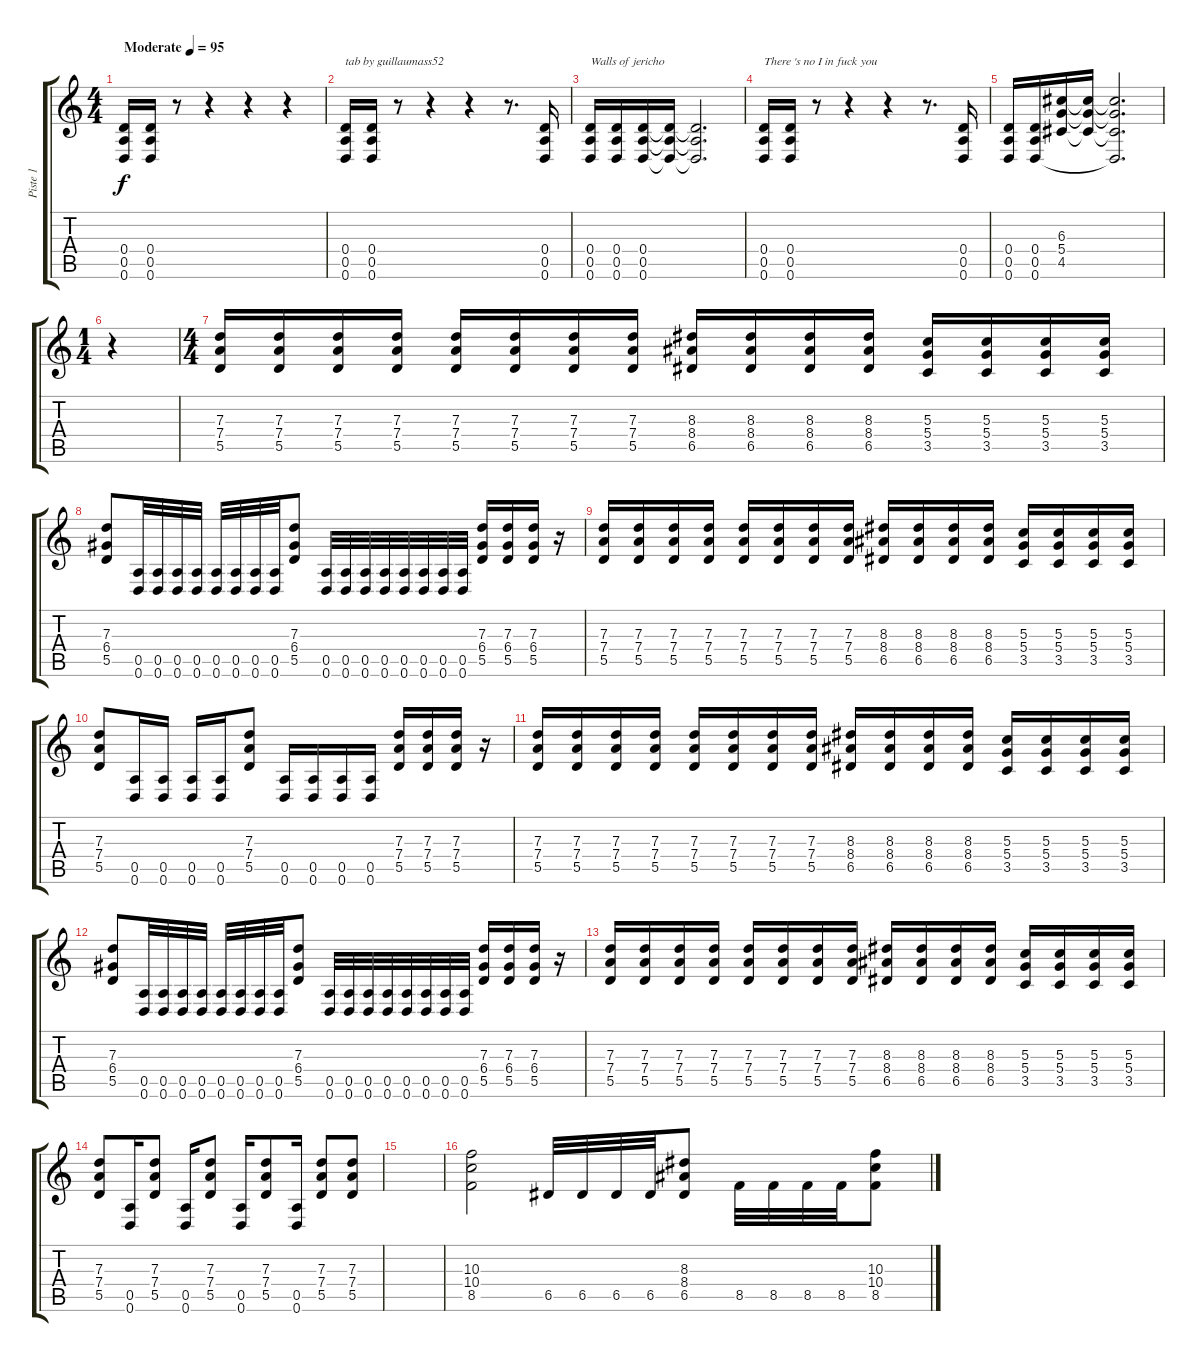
\track ("Piste 1" "Piste 1") {instrument overdrivenguitar}
\staff {score tabs}
\tuning (E4 B3 G3 D3 A2 D2) {hide}
\ts (4 4)
\tempo (95 "Moderate")
\clef g2
\ks c
(0.4 0.5 0.6).16{dy f instrument overdrivenguitar} (0.4 0.5 0.6).16 r.8 r.4 r.4 r.4 |
(0.4 0.5 0.6).16{txt "tab by guillaumass52"} (0.4 0.5 0.6).16 r.8 r.4 r.4 r.8{d} (0.4 0.5 0.6).16 |
(0.4 0.5 0.6).16{txt "Walls of jericho"} (0.4 0.5 0.6).16 (0.4 0.5 0.6).16 (0.4{t} 0.5{t} 0.6{t}).16 (0.4{t} 0.5{t} 0.6{t}).2{d} |
(0.4 0.5 0.6).16{txt "There 's no I in fuck you"} (0.4 0.5 0.6).16 r.8 r.4 r.4 r.8{d} (0.4 0.5 0.6).16 |
(0.4 0.5 0.6).16 (0.4 0.5 0.6).16 (6.3 5.4 4.5).16 (6.3{t} 5.4{t} 4.5{t}).16 (6.3{t} 5.4{t} 4.5{t} 0.6{t}).2{d} |
\ts (1 4)
r.4 |
\ts (4 4)
(7.3 7.4 5.5).16 (7.3 7.4 5.5).16 (7.3 7.4 5.5).16 (7.3 7.4 5.5).16 (7.3 7.4 5.5).16 (7.3 7.4 5.5).16 (7.3 7.4 5.5).16 (7.3 7.4 5.5).16 (8.3 8.4 6.5).16 (8.3 8.4 6.5).16 (8.3 8.4 6.5).16 (8.3 8.4 6.5).16 (5.3 5.4 3.5).16 (5.3 5.4 3.5).16 (5.3 5.4 3.5).16 (5.3 5.4 3.5).16 |
(7.3 6.4 5.5).8 (0.5 0.6).32 (0.5 0.6).32 (0.5 0.6).32 (0.5 0.6).32 (0.5 0.6).32 (0.5 0.6).32 (0.5 0.6).32 (0.5 0.6).32 (7.3 6.4 5.5).8 (0.5 0.6).32 (0.5 0.6).32 (0.5 0.6).32 (0.5 0.6).32 (0.5 0.6).32 (0.5 0.6).32 (0.5 0.6).32 (0.5 0.6).32 (7.3 6.4 5.5).16 (7.3 6.4 5.5).16 (7.3 6.4 5.5).16 r.16 |
(7.3 7.4 5.5).16 (7.3 7.4 5.5).16 (7.3 7.4 5.5).16 (7.3 7.4 5.5).16 (7.3 7.4 5.5).16 (7.3 7.4 5.5).16 (7.3 7.4 5.5).16 (7.3 7.4 5.5).16 (8.3 8.4 6.5).16 (8.3 8.4 6.5).16 (8.3 8.4 6.5).16 (8.3 8.4 6.5).16 (5.3 5.4 3.5).16 (5.3 5.4 3.5).16 (5.3 5.4 3.5).16 (5.3 5.4 3.5).16 |
(7.3 7.4 5.5).8 (0.5 0.6).16 (0.5 0.6).16 (0.5 0.6).16 (0.5 0.6).16 (7.3 7.4 5.5).8 (0.5 0.6).16 (0.5 0.6).16 (0.5 0.6).16 (0.5 0.6).16 (7.3 7.4 5.5).16 (7.3 7.4 5.5).16 (7.3 7.4 5.5).16 r.16 |
(7.3 7.4 5.5).16 (7.3 7.4 5.5).16 (7.3 7.4 5.5).16 (7.3 7.4 5.5).16 (7.3 7.4 5.5).16 (7.3 7.4 5.5).16 (7.3 7.4 5.5).16 (7.3 7.4 5.5).16 (8.3 8.4 6.5).16 (8.3 8.4 6.5).16 (8.3 8.4 6.5).16 (8.3 8.4 6.5).16 (5.3 5.4 3.5).16 (5.3 5.4 3.5).16 (5.3 5.4 3.5).16 (5.3 5.4 3.5).16 |
(7.3 6.4 5.5).8 (0.5 0.6).32 (0.5 0.6).32 (0.5 0.6).32 (0.5 0.6).32 (0.5 0.6).32 (0.5 0.6).32 (0.5 0.6).32 (0.5 0.6).32 (7.3 6.4 5.5).8 (0.5 0.6).32 (0.5 0.6).32 (0.5 0.6).32 (0.5 0.6).32 (0.5 0.6).32 (0.5 0.6).32 (0.5 0.6).32 (0.5 0.6).32 (7.3 6.4 5.5).16 (7.3 6.4 5.5).16 (7.3 6.4 5.5).16 r.16 |
(7.3 7.4 5.5).16 (7.3 7.4 5.5).16 (7.3 7.4 5.5).16 (7.3 7.4 5.5).16 (7.3 7.4 5.5).16 (7.3 7.4 5.5).16 (7.3 7.4 5.5).16 (7.3 7.4 5.5).16 (8.3 8.4 6.5).16 (8.3 8.4 6.5).16 (8.3 8.4 6.5).16 (8.3 8.4 6.5).16 (5.3 5.4 3.5).16 (5.3 5.4 3.5).16 (5.3 5.4 3.5).16 (5.3 5.4 3.5).16 |
(7.3 7.4 5.5).8 (0.5 0.6).16 (7.3 7.4 5.5).8 (0.5 0.6).16 (7.3 7.4 5.5).8 (0.5 0.6).16 (7.3 7.4 5.5).8 (0.5 0.6).16 (7.3 7.4 5.5).8 (7.3 7.4 5.5).8 |
|
(10.3 10.4 8.5).2 6.5.32 6.5.32 6.5.32 6.5.32 (8.3 8.4 6.5).8 8.5.32 8.5.32 8.5.32 8.5.32 (10.3 10.4 8.5).8
